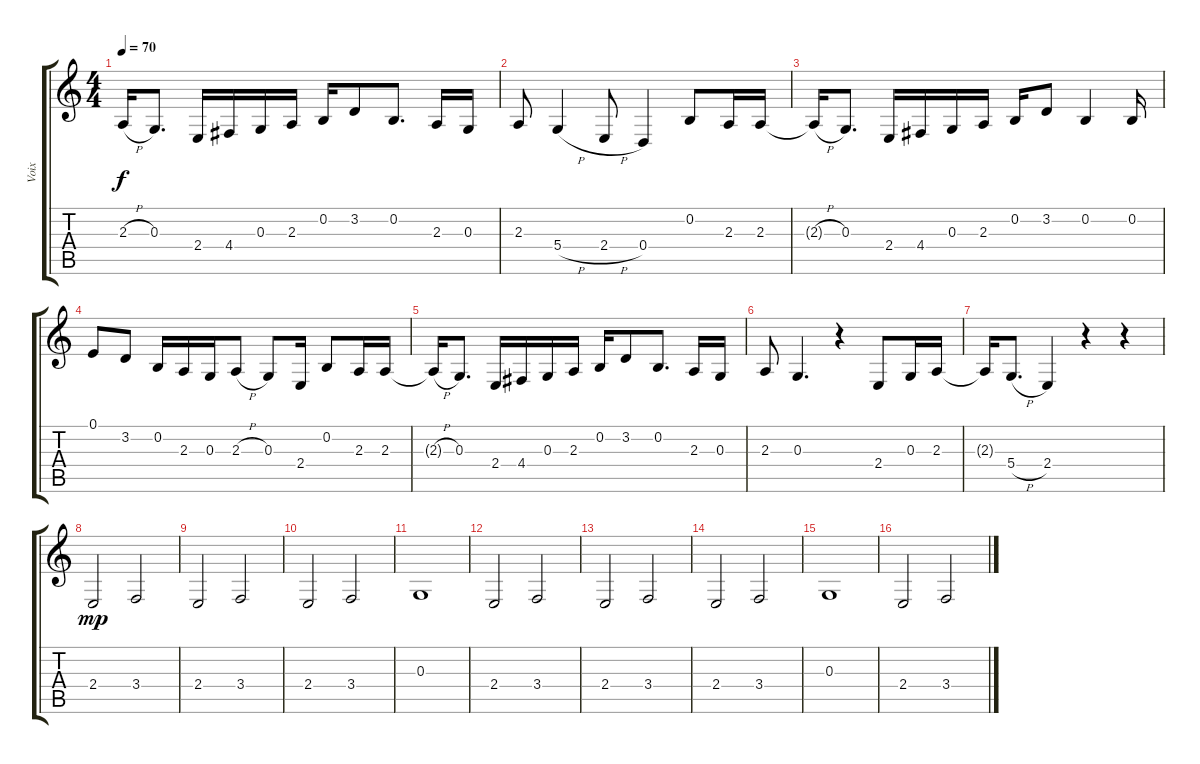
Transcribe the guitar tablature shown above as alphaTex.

\track ("Voix" "Voix") {instrument bassoon}
\staff {score tabs}
\tuning (E4 B3 G3 D3 A2 E2) {hide}
\ts (4 4)
\tempo 70
\clef g2
\ks c
2.3{h t}.16{dy f} 0.3.8{d} 2.4.16 4.4.16 0.3.16 2.3.16 0.2.16 3.2.8 0.2.8{d} 2.3.16 0.3.16 |
2.3.8 5.4{h}.4 2.4{h}.8 0.4.4 0.2.8 2.3.16 2.3.16 |
2.3{h t}.16 0.3.8{d} 2.4.16 4.4.16 0.3.16 2.3.16 0.2.16 3.2.8 0.2.4 0.2.16 |
0.1.8 3.2.8 0.2.16 2.3.16 0.3.16 2.3{h}.8 0.3.8 2.4.16 0.2.8 2.3.16 2.3.16 |
2.3{h t}.16 0.3.8{d} 2.4.16 4.4.16 0.3.16 2.3.16 0.2.16 3.2.8 0.2.8{d} 2.3.16 0.3.16 |
2.3.8 0.3.4{d} r.4 2.4.8 0.3.16 2.3.16 |
2.3{t}.16 5.4{h}.8{d} 2.4.4 r.4 r.4 |
2.4.2{dy mp} 3.4.2 |
2.4.2 3.4.2 |
2.4.2 3.4.2 |
0.3.1 |
2.4.2 3.4.2 |
2.4.2 3.4.2 |
2.4.2 3.4.2 |
0.3.1 |
2.4.2 3.4.2
